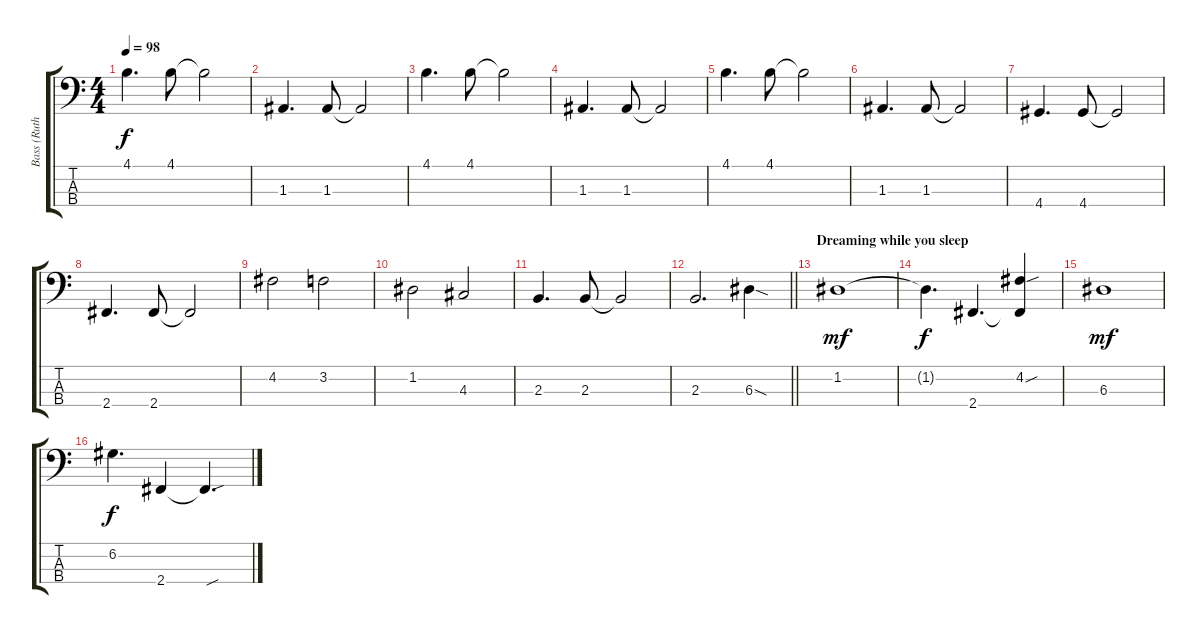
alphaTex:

\track ("Bass (Rutherford)" "Bass (Ruth") {instrument electricbassfinger}
\staff {score tabs}
\tuning (G2 D2 A1 E1) {hide}
\ts (4 4)
\tempo 98
\clef f4
\ks c
4.1.4{d dy f} 4.1.8 4.1{t}.2 |
1.3.4{d} 1.3.8 1.3{t}.2 |
4.1.4{d} 4.1.8 4.1{t}.2 |
1.3.4{d} 1.3.8 1.3{t}.2 |
4.1.4{d} 4.1.8 4.1{t}.2 |
1.3.4{d} 1.3.8 1.3{t}.2 |
4.4.4{d} 4.4.8 4.4{t}.2 |
2.4.4{d} 2.4.8 2.4{t}.2 |
4.2.2 3.2.2 |
1.2.2 4.3.2 |
2.3.4{d} 2.3.8 2.3{t}.2 |
\barLineRight lightlight
2.3.2{d} 6.3{sod}.4 |
\section ("" "Dreaming while you sleep")
1.2.1{dy mf} |
1.2{t}.4{d dy f} 2.4.4{d} (4.2{sou} 2.4{t}).4 |
6.3.1{dy mf} |
6.2.4{d dy f} 2.4.4 2.4{sou t}.4{d}
